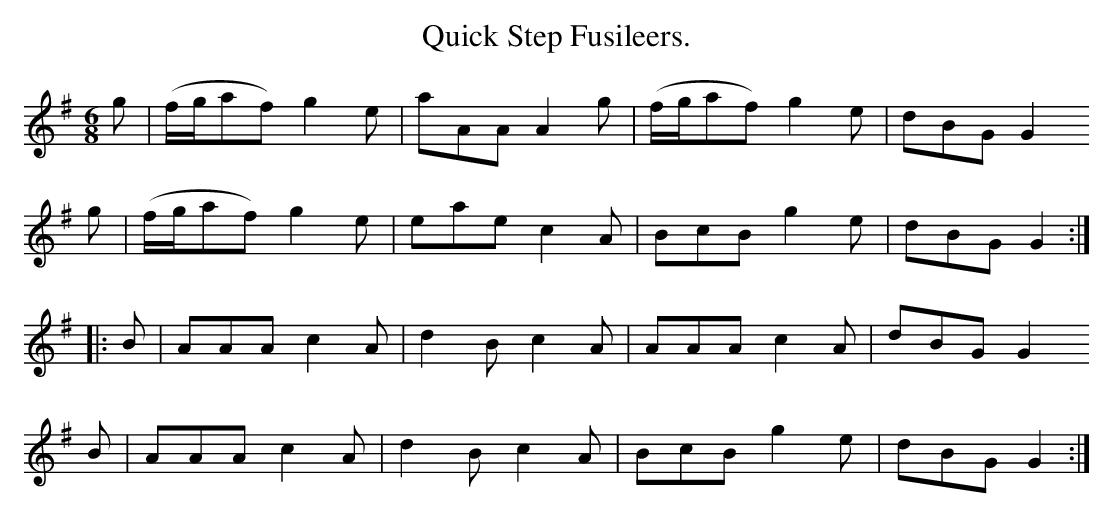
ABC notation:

X:1
T:Quick Step Fusileers.
L:1/8
M:6/8
K:G
g|(f/g/af) g2e|aAA A2g|(f/g/af) g2e|dBG G2
g|(f/g/af) g2e|eae c2A| BcB     g2e|dBG G2::
B| AAA     c2A|d2B c2A| AAA     c2A|dBG G2
B| AAA     c2A|d2B c2A| BcB     g2e|dBG G2:|
